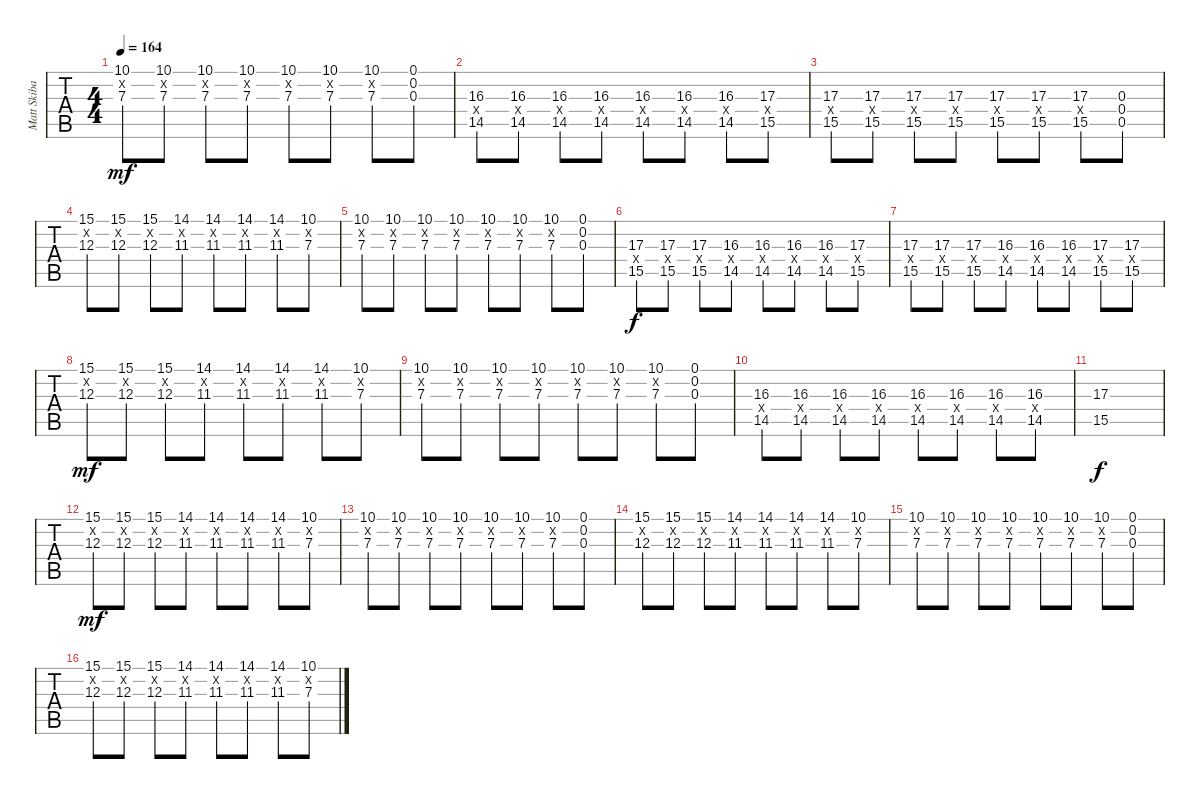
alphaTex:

\track ("Matt Skiba - Guitar One" "Matt Skiba") {instrument distortionguitar}
\staff {tabs}
\tuning (E4 B3 G3 D3 A2 E2) {hide}
\ts (4 4)
\tempo 164
\clef g2
\ks eminor
(10.1 10.2{x} 7.3).8{dy mf} (10.1 10.2{x} 7.3).8 (10.1 10.2{x} 7.3).8 (10.1 10.2{x} 7.3).8 (10.1 10.2{x} 7.3).8 (10.1 10.2{x} 7.3).8 (10.1 10.2{x} 7.3).8 (0.1 0.2 0.3).8 |
(16.3 14.4{x} 14.5).8 (16.3 14.4{x} 14.5).8 (16.3 14.4{x} 14.5).8 (16.3 14.4{x} 14.5).8 (16.3 14.4{x} 14.5).8 (16.3 14.4{x} 14.5).8 (16.3 14.4{x} 14.5).8 (17.3 15.4{x} 15.5).8 |
(17.3 15.4{x} 15.5).8 (17.3 15.4{x} 15.5).8 (17.3 15.4{x} 15.5).8 (17.3 15.4{x} 15.5).8 (17.3 15.4{x} 15.5).8 (17.3 15.4{x} 15.5).8 (17.3 15.4{x} 15.5).8 (0.3 0.4 0.5).8 |
(15.1 12.2{x} 12.3).8 (15.1 12.2{x} 12.3).8 (15.1 12.2{x} 12.3).8 (14.1 11.2{x} 11.3).8 (14.1 11.2{x} 11.3).8 (14.1 11.2{x} 11.3).8 (14.1 11.2{x} 11.3).8 (10.1 7.2{x} 7.3).8 |
(10.1 10.2{x} 7.3).8 (10.1 10.2{x} 7.3).8 (10.1 10.2{x} 7.3).8 (10.1 10.2{x} 7.3).8 (10.1 10.2{x} 7.3).8 (10.1 10.2{x} 7.3).8 (10.1 10.2{x} 7.3).8 (0.1 0.2 0.3).8 |
(17.3 15.4{x} 15.5).8{dy f} (17.3 15.4{x} 15.5).8 (17.3 15.4{x} 15.5).8 (16.3 14.4{x} 14.5).8 (16.3 14.4{x} 14.5).8 (16.3 14.4{x} 14.5).8 (16.3 14.4{x} 14.5).8 (17.3 15.4{x} 15.5).8 |
(17.3 15.4{x} 15.5).8 (17.3 15.4{x} 15.5).8 (17.3 15.4{x} 15.5).8 (16.3 14.4{x} 14.5).8 (16.3 14.4{x} 14.5).8 (16.3 14.4{x} 14.5).8 (17.3 15.4{x} 15.5).8 (17.3 15.4{x} 15.5).8 |
(15.1 12.2{x} 12.3).8{dy mf} (15.1 12.2{x} 12.3).8 (15.1 12.2{x} 12.3).8 (14.1 11.2{x} 11.3).8 (14.1 11.2{x} 11.3).8 (14.1 11.2{x} 11.3).8 (14.1 11.2{x} 11.3).8 (10.1 7.2{x} 7.3).8 |
(10.1 10.2{x} 7.3).8 (10.1 10.2{x} 7.3).8 (10.1 10.2{x} 7.3).8 (10.1 10.2{x} 7.3).8 (10.1 10.2{x} 7.3).8 (10.1 10.2{x} 7.3).8 (10.1 10.2{x} 7.3).8 (0.1 0.2 0.3).8 |
(16.3 14.4{x} 14.5).8 (16.3 14.4{x} 14.5).8 (16.3 14.4{x} 14.5).8 (16.3 14.4{x} 14.5).8 (16.3 14.4{x} 14.5).8 (16.3 14.4{x} 14.5).8 (16.3 14.4{x} 14.5).8 (16.3 15.4{x} 14.5).8 |
(17.3 15.5).1{dy f} |
(15.1 12.2{x} 12.3).8{dy mf} (15.1 12.2{x} 12.3).8 (15.1 12.2{x} 12.3).8 (14.1 11.2{x} 11.3).8 (14.1 11.2{x} 11.3).8 (14.1 11.2{x} 11.3).8 (14.1 11.2{x} 11.3).8 (10.1 7.2{x} 7.3).8 |
(10.1 10.2{x} 7.3).8 (10.1 10.2{x} 7.3).8 (10.1 10.2{x} 7.3).8 (10.1 10.2{x} 7.3).8 (10.1 10.2{x} 7.3).8 (10.1 10.2{x} 7.3).8 (10.1 10.2{x} 7.3).8 (0.1 0.2 0.3).8 |
(15.1 12.2{x} 12.3).8 (15.1 12.2{x} 12.3).8 (15.1 12.2{x} 12.3).8 (14.1 11.2{x} 11.3).8 (14.1 11.2{x} 11.3).8 (14.1 11.2{x} 11.3).8 (14.1 11.2{x} 11.3).8 (10.1 7.2{x} 7.3).8 |
(10.1 10.2{x} 7.3).8 (10.1 10.2{x} 7.3).8 (10.1 10.2{x} 7.3).8 (10.1 10.2{x} 7.3).8 (10.1 10.2{x} 7.3).8 (10.1 10.2{x} 7.3).8 (10.1 10.2{x} 7.3).8 (0.1 0.2 0.3).8 |
(15.1 12.2{x} 12.3).8 (15.1 12.2{x} 12.3).8 (15.1 12.2{x} 12.3).8 (14.1 11.2{x} 11.3).8 (14.1 11.2{x} 11.3).8 (14.1 11.2{x} 11.3).8 (14.1 11.2{x} 11.3).8 (10.1 7.2{x} 7.3).8
